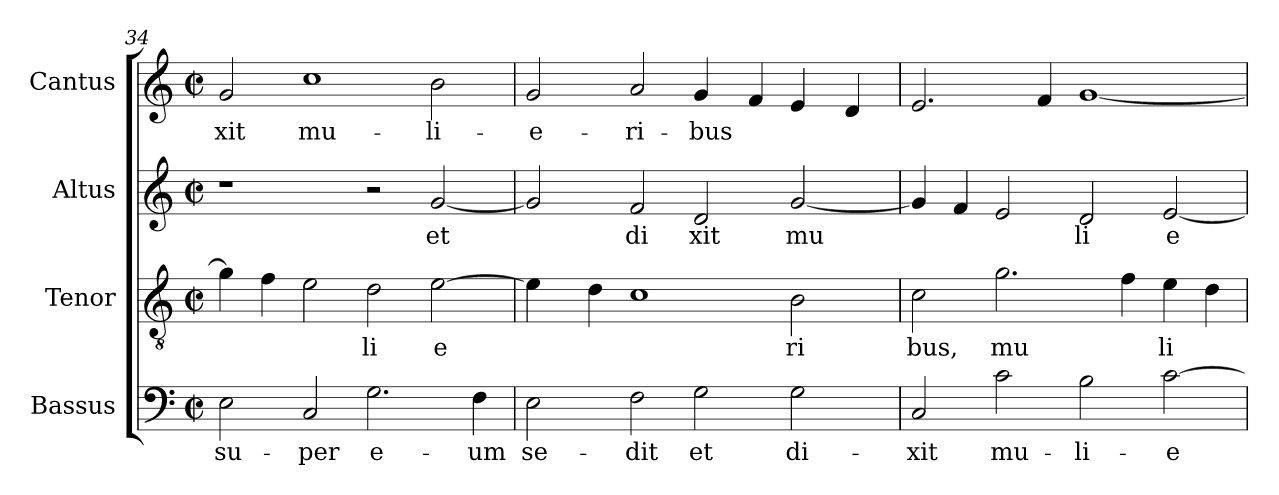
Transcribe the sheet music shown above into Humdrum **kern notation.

**kern	**text	**kern	**text	**kern	**text	**kern	**text
*part4	*part4	*part3	*part3	*part2	*part2	*part1	*part1
*staff4	*staff4	*staff3	*staff3	*staff2	*staff2	*staff1	*staff1
*I"Bassus	*	*I"Tenor	*	*I"Altus	*	*I"Cantus	*
*clefF4	*	*clefGv2	*	*clefG2	*	*clefG2	*
*M2/2	*	*M2/2	*	*M2/2	*	*M2/2	*
*met(c|)	*	*met(c|)	*	*met(c|)	*	*met(c|)	*
=34	=34	=34	=34	=34	=34	=34	=34
!	!LO:LY:b:cj	!	!	!	!	!	!LO:LY:b:cj
2E\	su-	4g\]	.	1r	.	2g/	-xit
.	.	4f\	.	.	.	.	.
!	!LO:LY:b:cj	!	!	!	!	!	!LO:LY:b:cj
2C/	-per	2e\	.	.	.	1cc	mu-
!	!LO:LY:b:cj	!	!LO:LY:b:cj	!	!	!	!
2.G\	e-	2d\	li	2r	.	.	.
!	!	!	!LO:LY:b:cj	!	!LO:LY:b:cj	!	!LO:LY:b:cj
.	.	[>2e\	e	[>2g/	et	2b\	-li-
!	!LO:LY:b:cj	!	!	!	!	!	!
4F\	-um	.	.	.	.	.	.
!!LO:PB:g=z
=35	=35	=35	=35	=35	=35	=35	=35
!	!LO:LY:b:cj	!	!	!	!	!	!LO:LY:b:cj
*	*	*^	*	*	*	*	*
2E\	se-	4e\]	8ryy	.	2g/]	.	2g/	-e-
.	.	.	32ryy	.	.	.	.	.
.	.	.	1ryy	.	.	.	.	.
.	.	4d\	.	.	.	.	.	.
!	!LO:LY:b:cj	!	!	!	!	!LO:LY:b:cj	!	!LO:LY:b:cj
2F\	-dit	1c	.	.	2f/	di	2a/	-ri-
!	!LO:LY:b:cj	!	!	!	!	!LO:LY:b:cj	!	!LO:LY:b
2G\	et	.	.	.	2d/	xit	4g/	-bus
.	.	.	2ryy	.	.	.	.	.
.	.	.	.	.	.	.	4f/	.
!	!LO:LY:b:cj	!	!	!LO:LY:b:cj	!	!LO:LY:b	!	!
2G\	di-	2B\	.	ri	[<2g/	mu	4e/	.
.	.	.	4ryy	.	.	.	.	.
.	.	.	.	.	.	.	4d/	.
.	.	.	16.ryy	.	.	.	.	.
=36	=36	=36	=36	=36	=36	=36	=36	=36
!	!LO:LY:b:cj	!	!	!LO:LY:b:cj	!	!	!	!
*	*	*v	*v	*	*	*	*	*
2C/	-xit	2c\	bus,	4g/]	.	2.e/	.
.	.	.	.	4f/	.	.	.
!	!LO:LY:b:cj	!	!LO:LY:b	!	!	!	!
2c\	mu-	2.g\	mu	2e/	.	.	.
.	.	.	.	.	.	4f/	.
!	!LO:LY:b:cj	!	!	!	!LO:LY:b:cj	!	!
2B\	-li-	.	.	2d/	li	[<1g	.
.	.	4f\	.	.	.	.	.
!	!LO:LY:b:cj	!	!LO:LY:b:cj	!	!LO:LY:b:cj	!	!
[>2c\	-e-	4e\	li	[<2e/	e	.	.
.	.	4d\	.	.	.	.	.
=	=	=	=	=	=	=	=
*-	*-	*-	*-	*-	*-	*-	*-
